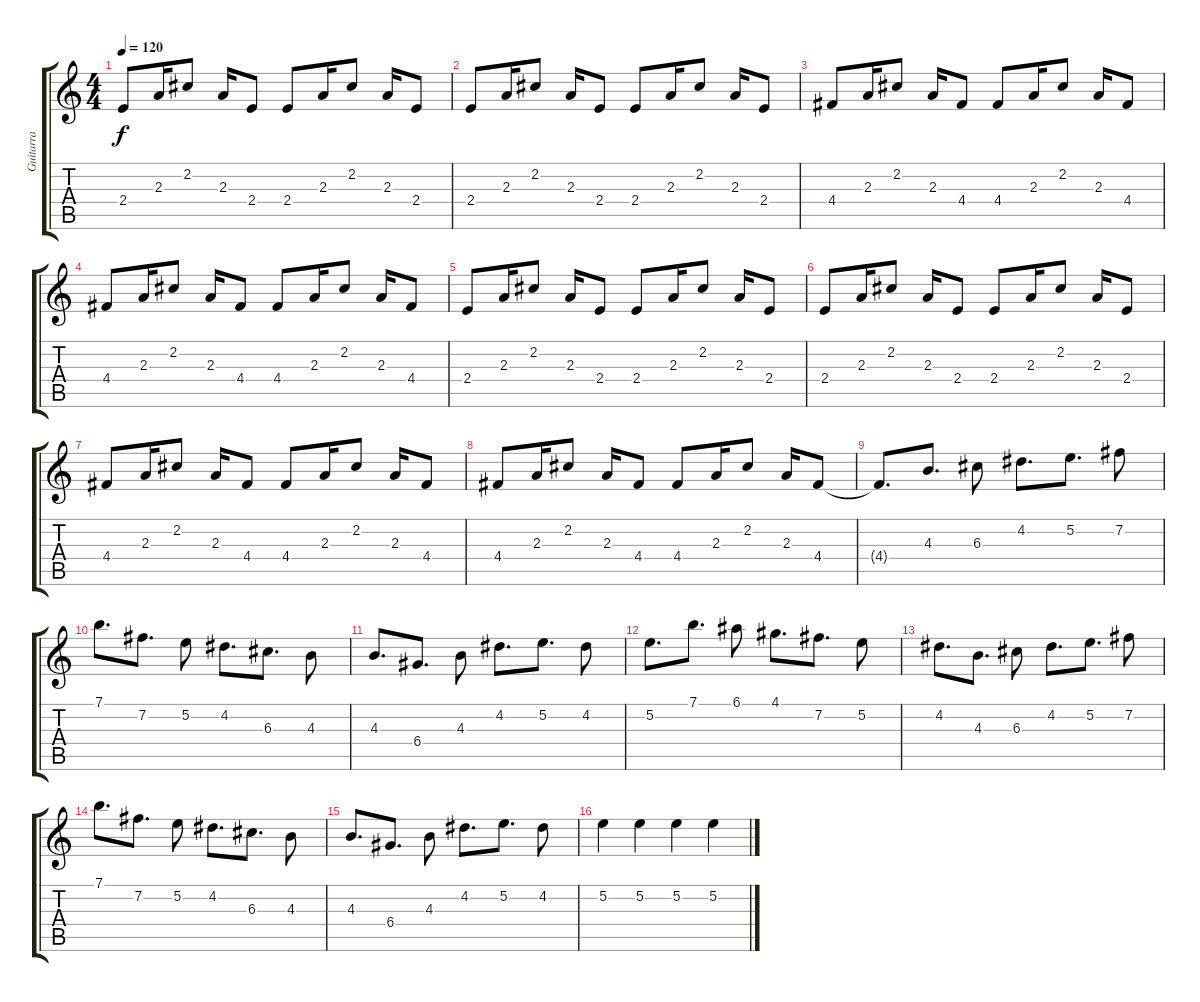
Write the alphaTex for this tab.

\track ("Guitarra" "Guitarra") {instrument acousticguitarsteel}
\staff {score tabs}
\tuning (E4 B3 G3 D3 A2 E2) {hide}
\ts (4 4)
\tempo 120
\clef g2
\ks c
2.4.8{dy f} 2.3.16 2.2.8 2.3.16 2.4.8 2.4.8 2.3.16 2.2.8 2.3.16 2.4.8 |
2.4.8 2.3.16 2.2.8 2.3.16 2.4.8 2.4.8 2.3.16 2.2.8 2.3.16 2.4.8 |
4.4.8 2.3.16 2.2.8 2.3.16 4.4.8 4.4.8 2.3.16 2.2.8 2.3.16 4.4.8 |
4.4.8 2.3.16 2.2.8 2.3.16 4.4.8 4.4.8 2.3.16 2.2.8 2.3.16 4.4.8 |
2.4.8 2.3.16 2.2.8 2.3.16 2.4.8 2.4.8 2.3.16 2.2.8 2.3.16 2.4.8 |
2.4.8 2.3.16 2.2.8 2.3.16 2.4.8 2.4.8 2.3.16 2.2.8 2.3.16 2.4.8 |
4.4.8 2.3.16 2.2.8 2.3.16 4.4.8 4.4.8 2.3.16 2.2.8 2.3.16 4.4.8 |
4.4.8 2.3.16 2.2.8 2.3.16 4.4.8 4.4.8 2.3.16 2.2.8 2.3.16 4.4.8 |
4.4{t}.8{d} 4.3.8{d} 6.3.8 4.2.8{d} 5.2.8{d} 7.2.8 |
7.1.8{d} 7.2.8{d} 5.2.8 4.2.8{d} 6.3.8{d} 4.3.8 |
4.3.8{d} 6.4.8{d} 4.3.8 4.2.8{d} 5.2.8{d} 4.2.8 |
5.2.8{d} 7.1.8{d} 6.1.8 4.1.8{d} 7.2.8{d} 5.2.8 |
4.2.8{d} 4.3.8{d} 6.3.8 4.2.8{d} 5.2.8{d} 7.2.8 |
7.1.8{d} 7.2.8{d} 5.2.8 4.2.8{d} 6.3.8{d} 4.3.8 |
4.3.8{d} 6.4.8{d} 4.3.8 4.2.8{d} 5.2.8{d} 4.2.8 |
5.2.4 5.2.4 5.2.4 5.2.4
